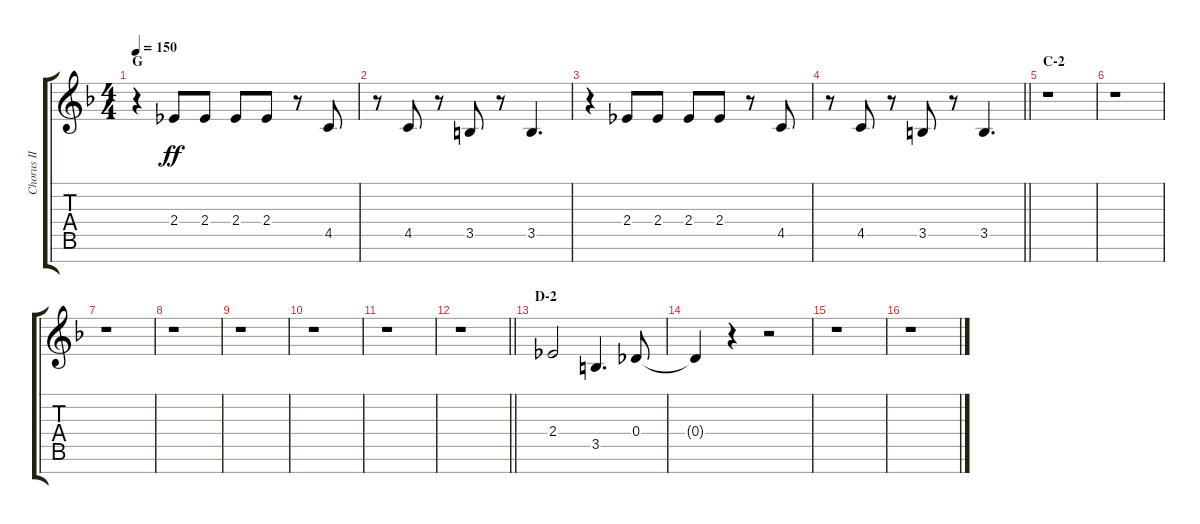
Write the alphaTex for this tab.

\track ("Chorus II" "Chorus II") {instrument voiceoohs}
\staff {score tabs}
\tuning (Eb5 Bb4 Gb4 Db4 Ab3 Eb3 Bb2) {hide}
\ts (4 4)
\section ("" "G")
\tempo 150
\clef g2
\ks f
r.4{dy ff} 2.4.8 2.4.8 2.4.8 2.4.8 r.8 4.5.8 |
r.8 4.5.8 r.8 3.5.8 r.8 3.5.4{d} |
r.4 2.4.8 2.4.8 2.4.8 2.4.8 r.8 4.5.8 |
\barLineRight lightlight
r.8 4.5.8 r.8 3.5.8 r.8 3.5.4{d} |
\section ("" "C-2")
r.1 |
r.1 |
r.1 |
r.1 |
r.1 |
r.1 |
r.1 |
\barLineRight lightlight
r.1 |
\section ("" "D-2")
2.4.2 3.5.4{d} 0.4.8 |
0.4{t}.4 r.4 r.2 |
r.1 |
r.1
